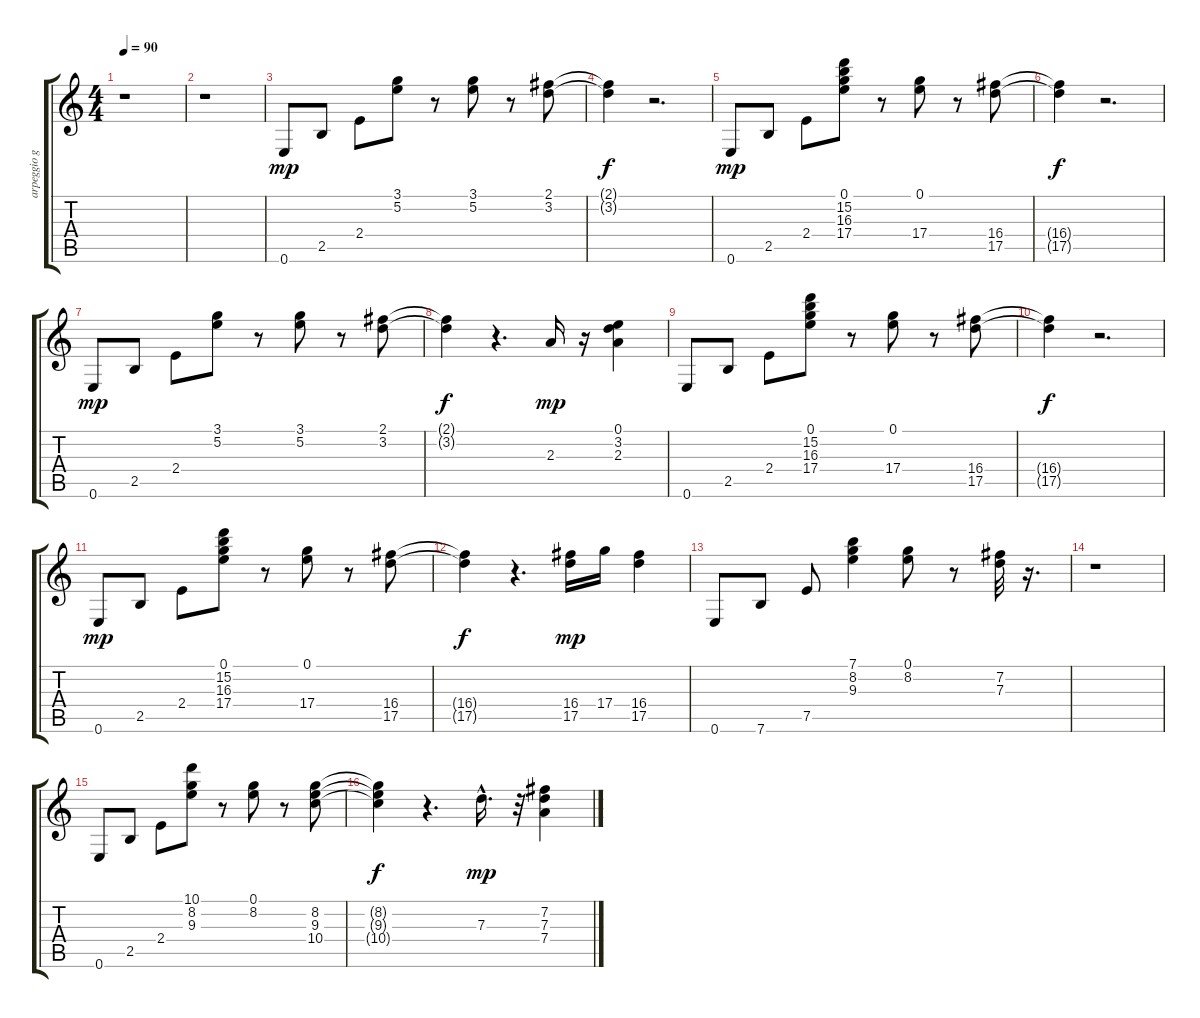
\track ("arpeggio guitar" "arpeggio g") {instrument distortionguitar}
\staff {score tabs}
\tuning (E4 B3 G3 D3 A2 E2) {hide}
\ts (4 4)
\tempo 90
\clef g2
\ks c
r.1{dy f} |
r.1 |
0.6.8{dy mp volume 16 instrument electricguitarclean} 2.5.8 2.4.8 (3.1 5.2).8 r.8 (3.1 5.2).8 r.8 (2.1 3.2).8 |
(2.1{t} 3.2{t}).4{dy f} r.2{d} |
0.6.8{dy mp} 2.5.8 2.4.8 (0.1 15.2 16.3 17.4).8 r.8 (0.1 17.4).8 r.8 (16.4 17.5).8 |
(16.4{t} 17.5{t}).4{dy f} r.2{d} |
0.6.8{dy mp} 2.5.8 2.4.8 (3.1 5.2).8 r.8 (3.1 5.2).8 r.8 (2.1 3.2).8 |
(2.1{t} 3.2{t}).4{dy f} r.4{d} 2.3.16{dy mp} r.16 (0.1 3.2 2.3).4 |
0.6.8 2.5.8 2.4.8 (0.1 15.2 16.3 17.4).8 r.8 (0.1 17.4).8 r.8 (16.4 17.5).8 |
(16.4{t} 17.5{t}).4{dy f} r.2{d} |
0.6.8{dy mp} 2.5.8 2.4.8 (0.1 15.2 16.3 17.4).8 r.8 (0.1 17.4).8 r.8 (16.4 17.5).8 |
(16.4{t} 17.5{t}).4{dy f} r.4{d} (16.4 17.5).16{dy mp} 17.4.16 (16.4 17.5).4 |
0.6.8 7.6.8 7.5.8 (7.1 8.2 9.3).4 (0.1 8.2).8 r.8 (7.2 7.3).32 r.16{d} |
r.1 |
0.6.8 2.5.8 2.4.8 (10.1 8.2 9.3).8 r.8 (0.1 8.2).8 r.8 (8.2 9.3 10.4).8 |
(8.2{t} 9.3{t} 10.4{t}).4{dy f} r.4{d} 7.3{hac}.16{d dy mp} r.32 (7.2 7.3 7.4).4
